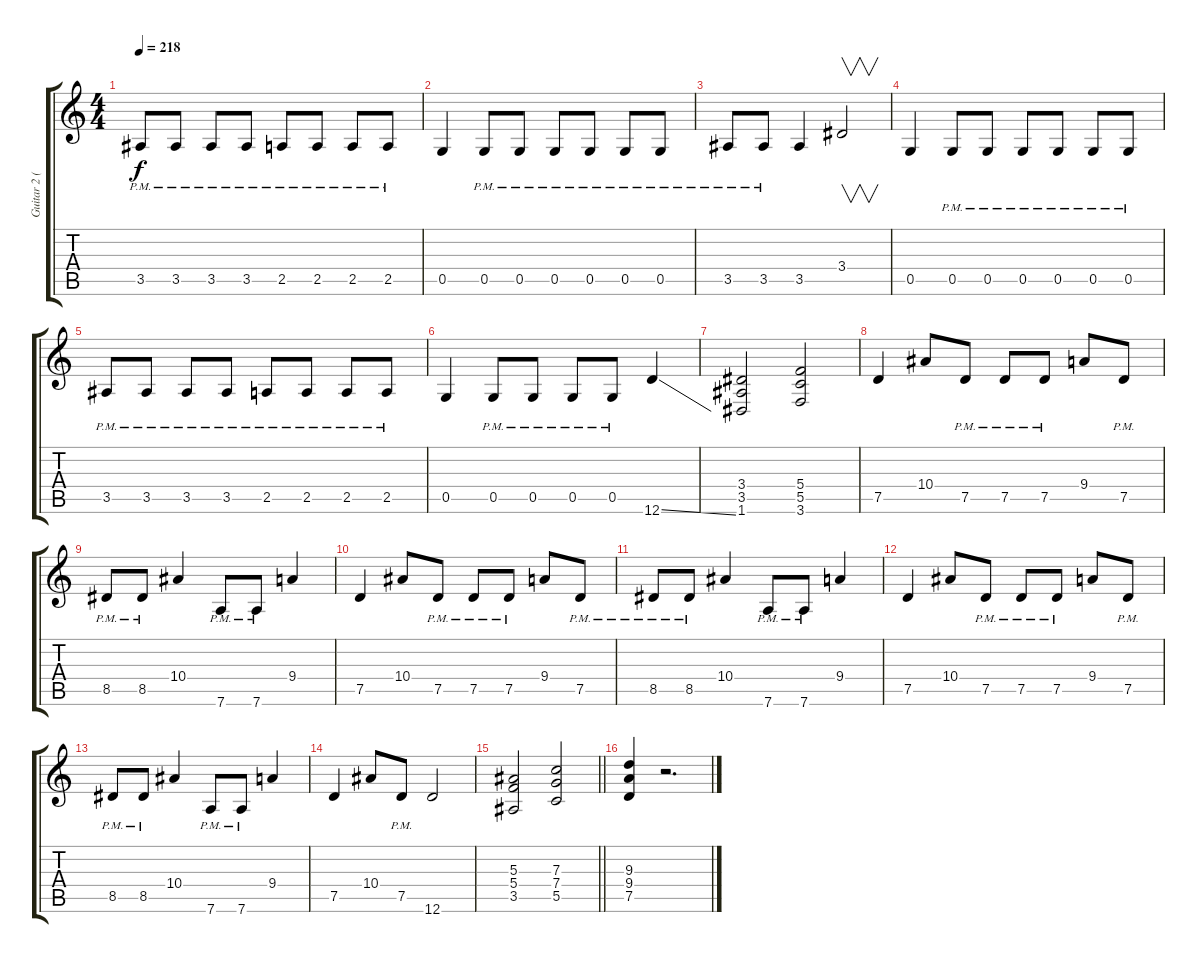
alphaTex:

\track ("Guitar 2 (Ale)" "Guitar 2 (") {instrument distortionguitar}
\staff {score tabs}
\tuning (D4 A3 F3 C3 G2 D2) {hide}
\ts (4 4)
\tempo 218
\clef g2
\ks c
3.5{pm}.8{dy f} 3.5{pm}.8 3.5{pm}.8 3.5{pm}.8 2.5{pm}.8 2.5{pm}.8 2.5{pm}.8 2.5{pm}.8 |
0.5.4 0.5{pm}.8 0.5{pm}.8 0.5{pm}.8 0.5{pm}.8 0.5{pm}.8 0.5{pm}.8 |
3.5{pm}.8 3.5{pm}.8 3.5.4 3.4.2{v} |
0.5.4 0.5{pm}.8 0.5{pm}.8 0.5{pm}.8 0.5{pm}.8 0.5{pm}.8 0.5{pm}.8 |
3.5{pm}.8 3.5{pm}.8 3.5{pm}.8 3.5{pm}.8 2.5{pm}.8 2.5{pm}.8 2.5{pm}.8 2.5{pm}.8 |
0.5.4 0.5{pm}.8 0.5{pm}.8 0.5{pm}.8 0.5{pm}.8 12.6{ss}.4 |
(3.4 3.5 1.6).2 (5.4 5.5 3.6).2 |
7.5.4 10.4.8 7.5{pm}.8 7.5{pm}.8 7.5{pm}.8 9.4.8 7.5{pm}.8 |
8.5{pm}.8 8.5{pm}.8 10.4.4 7.6{pm}.8 7.6{pm}.8 9.4.4 |
7.5.4 10.4.8 7.5{pm}.8 7.5{pm}.8 7.5{pm}.8 9.4.8 7.5{pm}.8 |
8.5{pm}.8 8.5{pm}.8 10.4.4 7.6{pm}.8 7.6{pm}.8 9.4.4 |
7.5.4 10.4.8 7.5{pm}.8 7.5{pm}.8 7.5{pm}.8 9.4.8 7.5{pm}.8 |
8.5{pm}.8 8.5{pm}.8 10.4.4 7.6{pm}.8 7.6{pm}.8 9.4.4 |
7.5.4 10.4.8 7.5{pm}.8 12.6.2 |
\barLineRight lightlight
(5.3 5.4 3.5).2 (7.3 7.4 5.5).2 |
(9.3 9.4 7.5).4 r.2{d}
